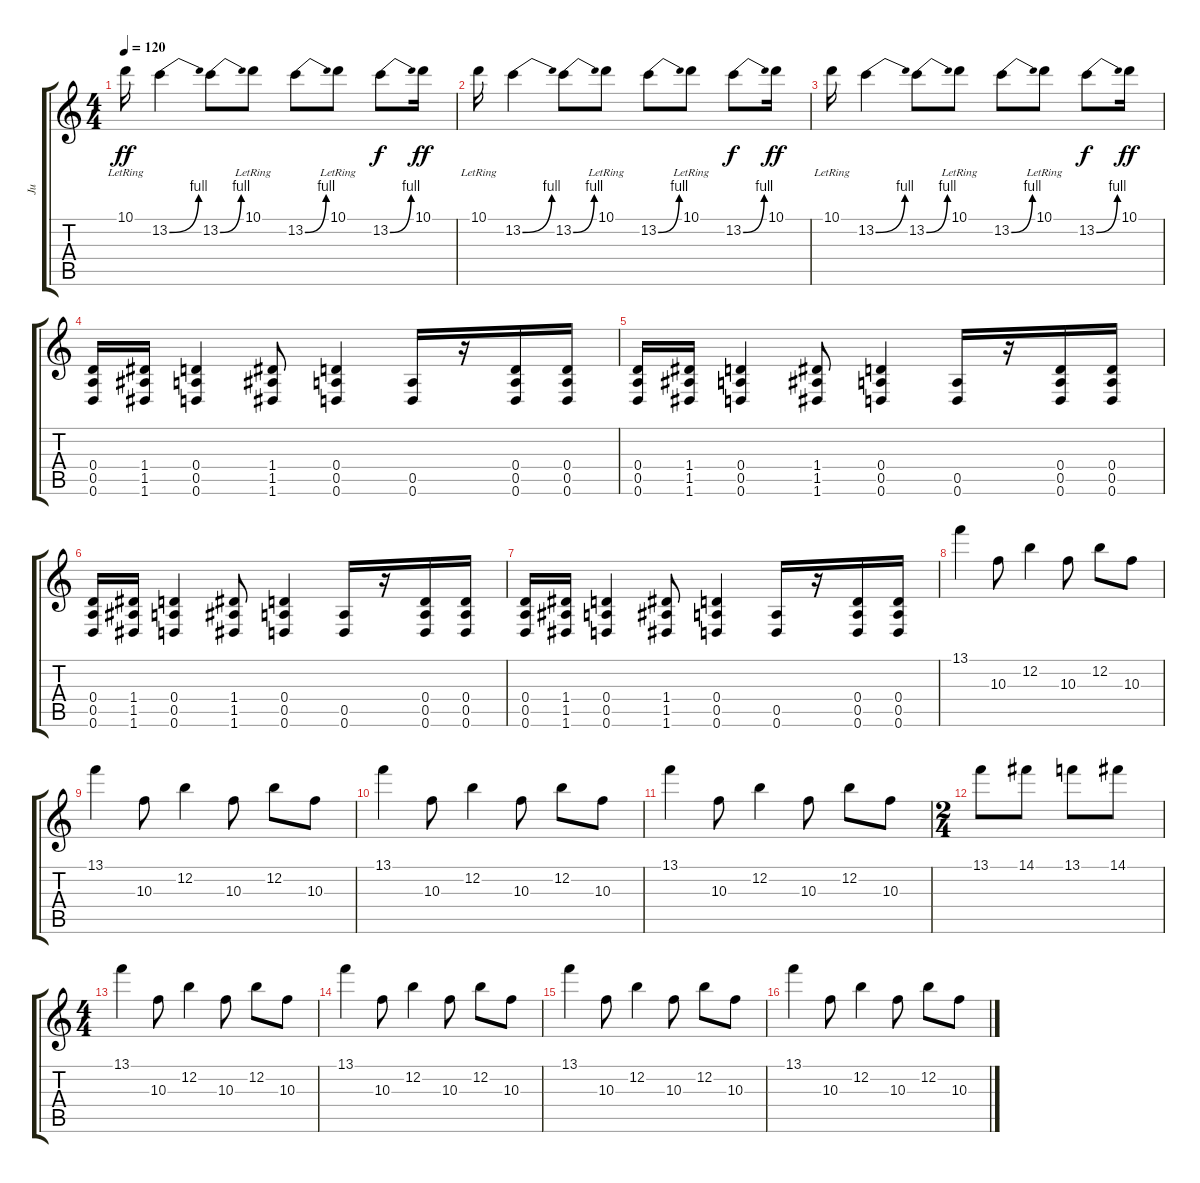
\track ("Ju" "Ju") {instrument distortionguitar}
\staff {score tabs}
\tuning (E4 B3 G3 D3 A2 D2) {hide}
\ts (4 4)
\tempo 120
\clef g2
\ks c
10.1{lr}.16{dy ff} 13.2{be (bend 0 0 60 4)}.4 13.2{be (bend 0 0 60 4)}.8 10.1{lr}.8 13.2{be (bend 0 0 60 4)}.8 10.1{lr}.8 13.2{be (bend 0 0 60 4)}.8{dy f} 10.1.16{dy ff} |
10.1{lr}.16 13.2{be (bend 0 0 60 4)}.4 13.2{be (bend 0 0 60 4)}.8 10.1{lr}.8 13.2{be (bend 0 0 60 4)}.8 10.1{lr}.8 13.2{be (bend 0 0 60 4)}.8{dy f} 10.1.16{dy ff} |
10.1{lr}.16 13.2{be (bend 0 0 60 4)}.4 13.2{be (bend 0 0 60 4)}.8 10.1{lr}.8 13.2{be (bend 0 0 60 4)}.8 10.1{lr}.8 13.2{be (bend 0 0 60 4)}.8{dy f} 10.1.16{dy ff} |
(0.4 0.5 0.6).16 (1.4 1.5 1.6).16 (0.4 0.5 0.6).4 (1.4 1.5 1.6).8 (0.4 0.5 0.6).4 (0.5 0.6).16 r.16 (0.4 0.5 0.6).16 (0.4 0.5 0.6).16 |
(0.4 0.5 0.6).16 (1.4 1.5 1.6).16 (0.4 0.5 0.6).4 (1.4 1.5 1.6).8 (0.4 0.5 0.6).4 (0.5 0.6).16 r.16 (0.4 0.5 0.6).16 (0.4 0.5 0.6).16 |
(0.4 0.5 0.6).16 (1.4 1.5 1.6).16 (0.4 0.5 0.6).4 (1.4 1.5 1.6).8 (0.4 0.5 0.6).4 (0.5 0.6).16 r.16 (0.4 0.5 0.6).16 (0.4 0.5 0.6).16 |
(0.4 0.5 0.6).16 (1.4 1.5 1.6).16 (0.4 0.5 0.6).4 (1.4 1.5 1.6).8 (0.4 0.5 0.6).4 (0.5 0.6).16 r.16 (0.4 0.5 0.6).16 (0.4 0.5 0.6).16 |
13.1.4 10.3.8 12.2.4 10.3.8 12.2.8 10.3.8 |
13.1.4 10.3.8 12.2.4 10.3.8 12.2.8 10.3.8 |
13.1.4 10.3.8 12.2.4 10.3.8 12.2.8 10.3.8 |
13.1.4 10.3.8 12.2.4 10.3.8 12.2.8 10.3.8 |
\ts (2 4)
13.1.8 14.1.8 13.1.8 14.1.8 |
\ts (4 4)
13.1.4 10.3.8 12.2.4 10.3.8 12.2.8 10.3.8 |
13.1.4 10.3.8 12.2.4 10.3.8 12.2.8 10.3.8 |
13.1.4 10.3.8 12.2.4 10.3.8 12.2.8 10.3.8 |
13.1.4 10.3.8 12.2.4 10.3.8 12.2.8 10.3.8
